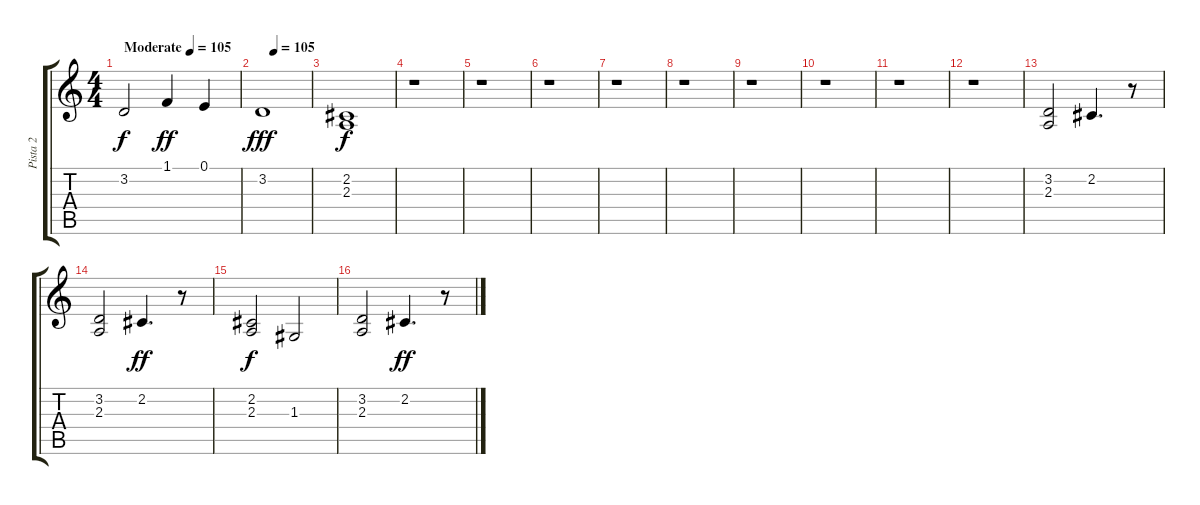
\track ("Pista 2" "Pista 2") {instrument choiraahs}
\staff {score tabs}
\tuning (E4 B3 G3 D3 A2 E2) {hide}
\ts (4 4)
\tempo (105 "Moderate")
\tempo 110
\tempo (105 "Moderate")
\clef g2
\ks c
3.2.2{dy f instrument choiraahs} 1.1.4{dy ff} 0.1.4 |
\tempo (105 0.25)
3.2.1{dy fff} |
(2.2 2.3).1{dy f} |
r.1 |
r.1 |
r.1 |
r.1 |
r.1 |
r.1 |
r.1 |
r.1 |
r.1 |
(3.2 2.3).2 2.2.4{d} r.8 |
(3.2 2.3).2 2.2.4{d dy ff} r.8 |
(2.2 2.3).2{dy f} 1.3.2 |
(3.2 2.3).2 2.2.4{d dy ff} r.8
